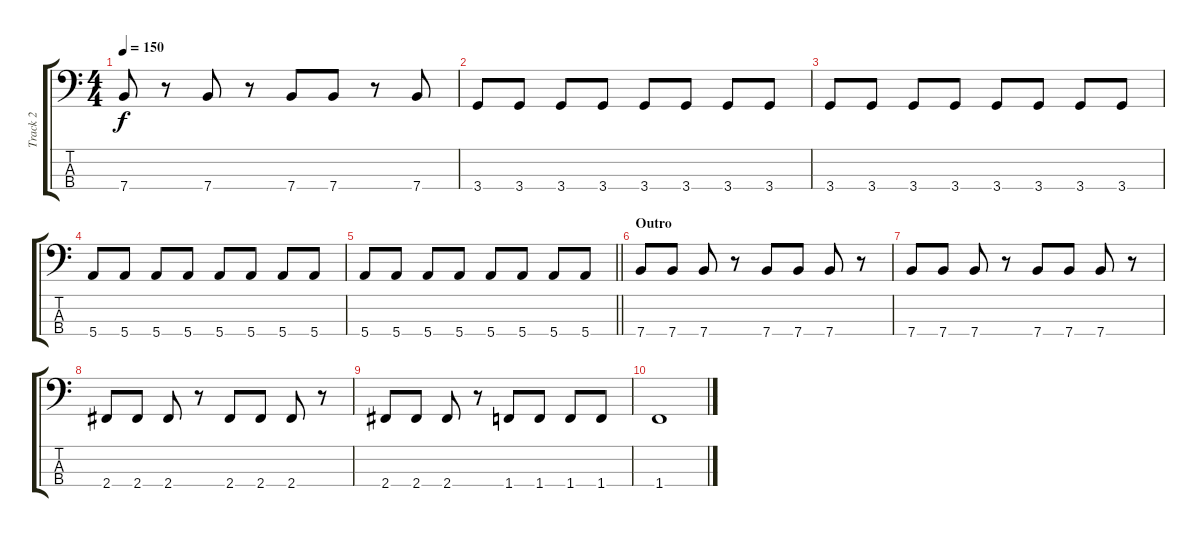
\track ("Track 2" "Track 2") {instrument electricbasspick bank 255}
\staff {score tabs}
\tuning (G2 D2 A1 E1) {hide}
\ts (4 4)
\tempo 150
\clef f4
\ks c
7.4.8{dy f} r.8 7.4.8 r.8 7.4.8 7.4.8 r.8 7.4.8 |
3.4.8 3.4.8 3.4.8 3.4.8 3.4.8 3.4.8 3.4.8 3.4.8 |
3.4.8 3.4.8 3.4.8 3.4.8 3.4.8 3.4.8 3.4.8 3.4.8 |
5.4.8 5.4.8 5.4.8 5.4.8 5.4.8 5.4.8 5.4.8 5.4.8 |
\barLineRight lightlight
5.4.8 5.4.8 5.4.8 5.4.8 5.4.8 5.4.8 5.4.8 5.4.8 |
\section ("" "Outro")
7.4.8 7.4.8 7.4.8 r.8 7.4.8 7.4.8 7.4.8 r.8 |
7.4.8 7.4.8 7.4.8 r.8 7.4.8 7.4.8 7.4.8 r.8 |
2.4.8 2.4.8 2.4.8 r.8 2.4.8 2.4.8 2.4.8 r.8 |
2.4.8 2.4.8 2.4.8 r.8 1.4.8 1.4.8 1.4.8 1.4.8 |
1.4.1
